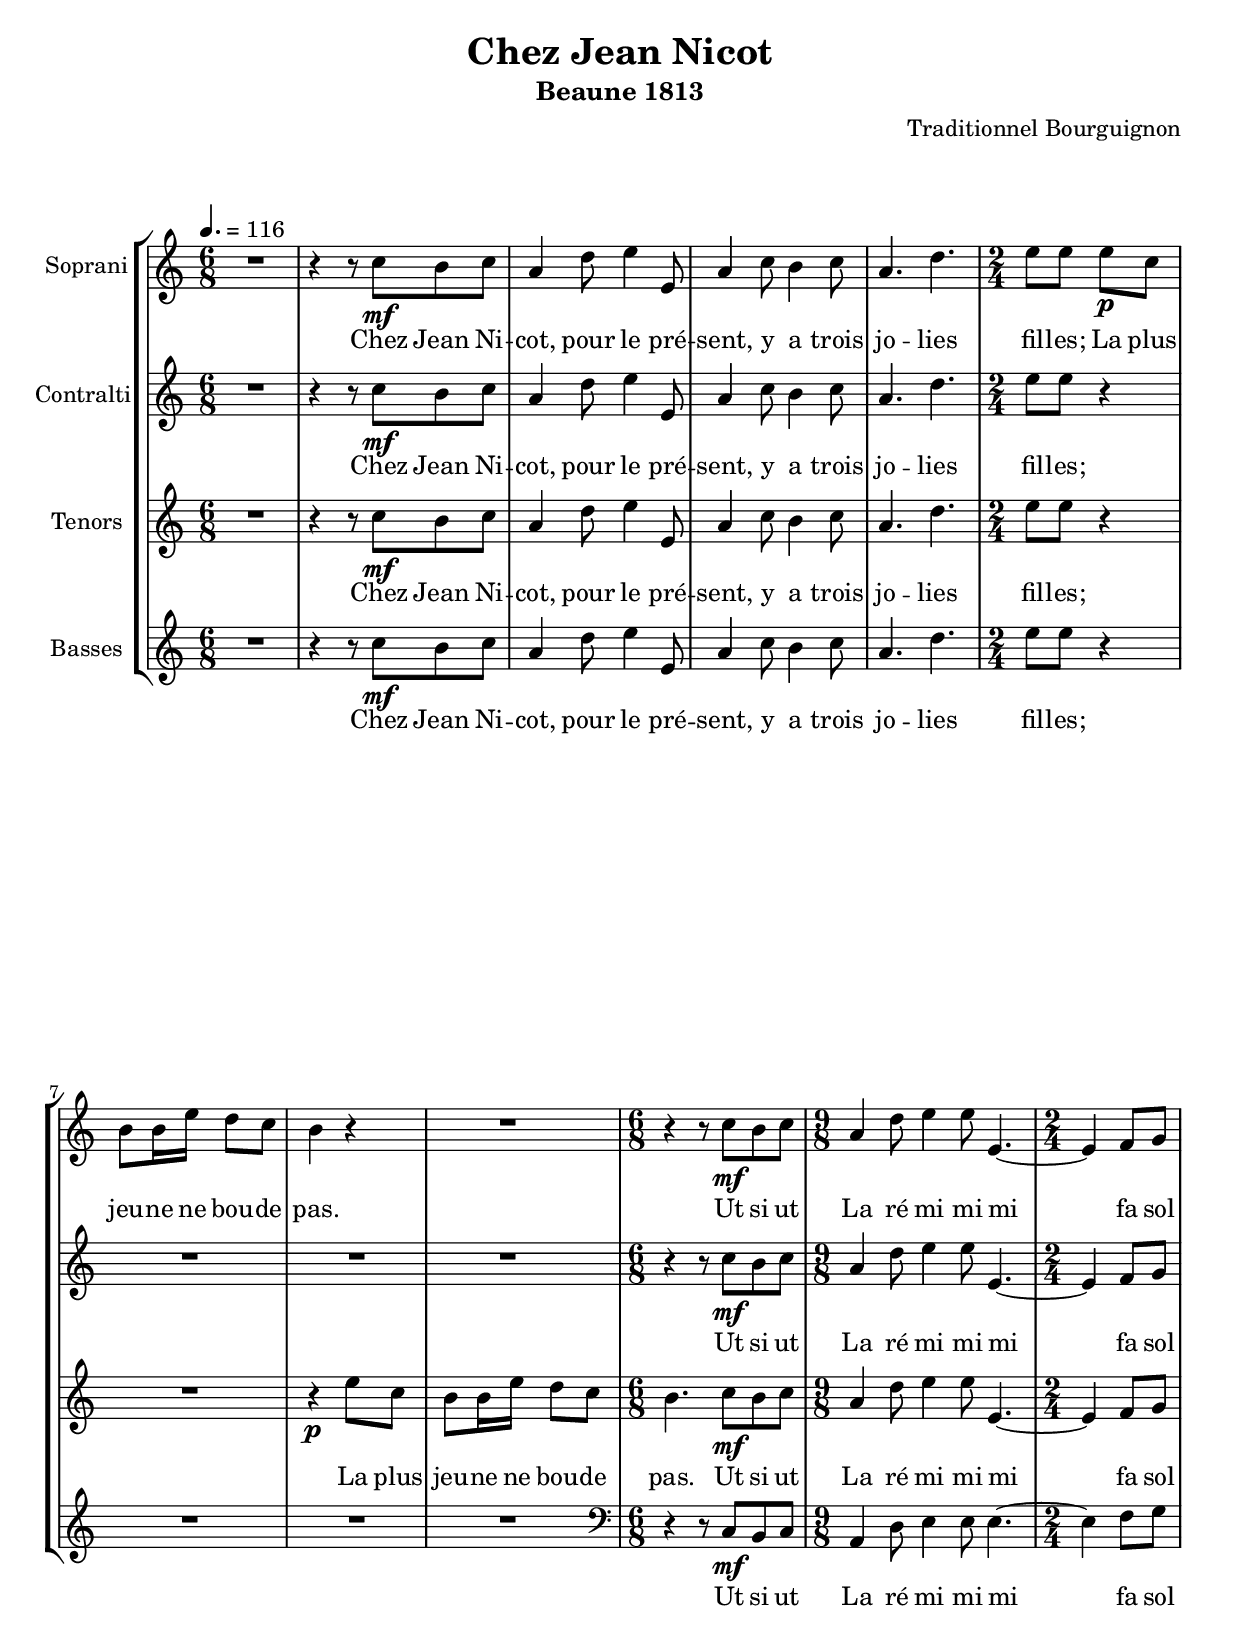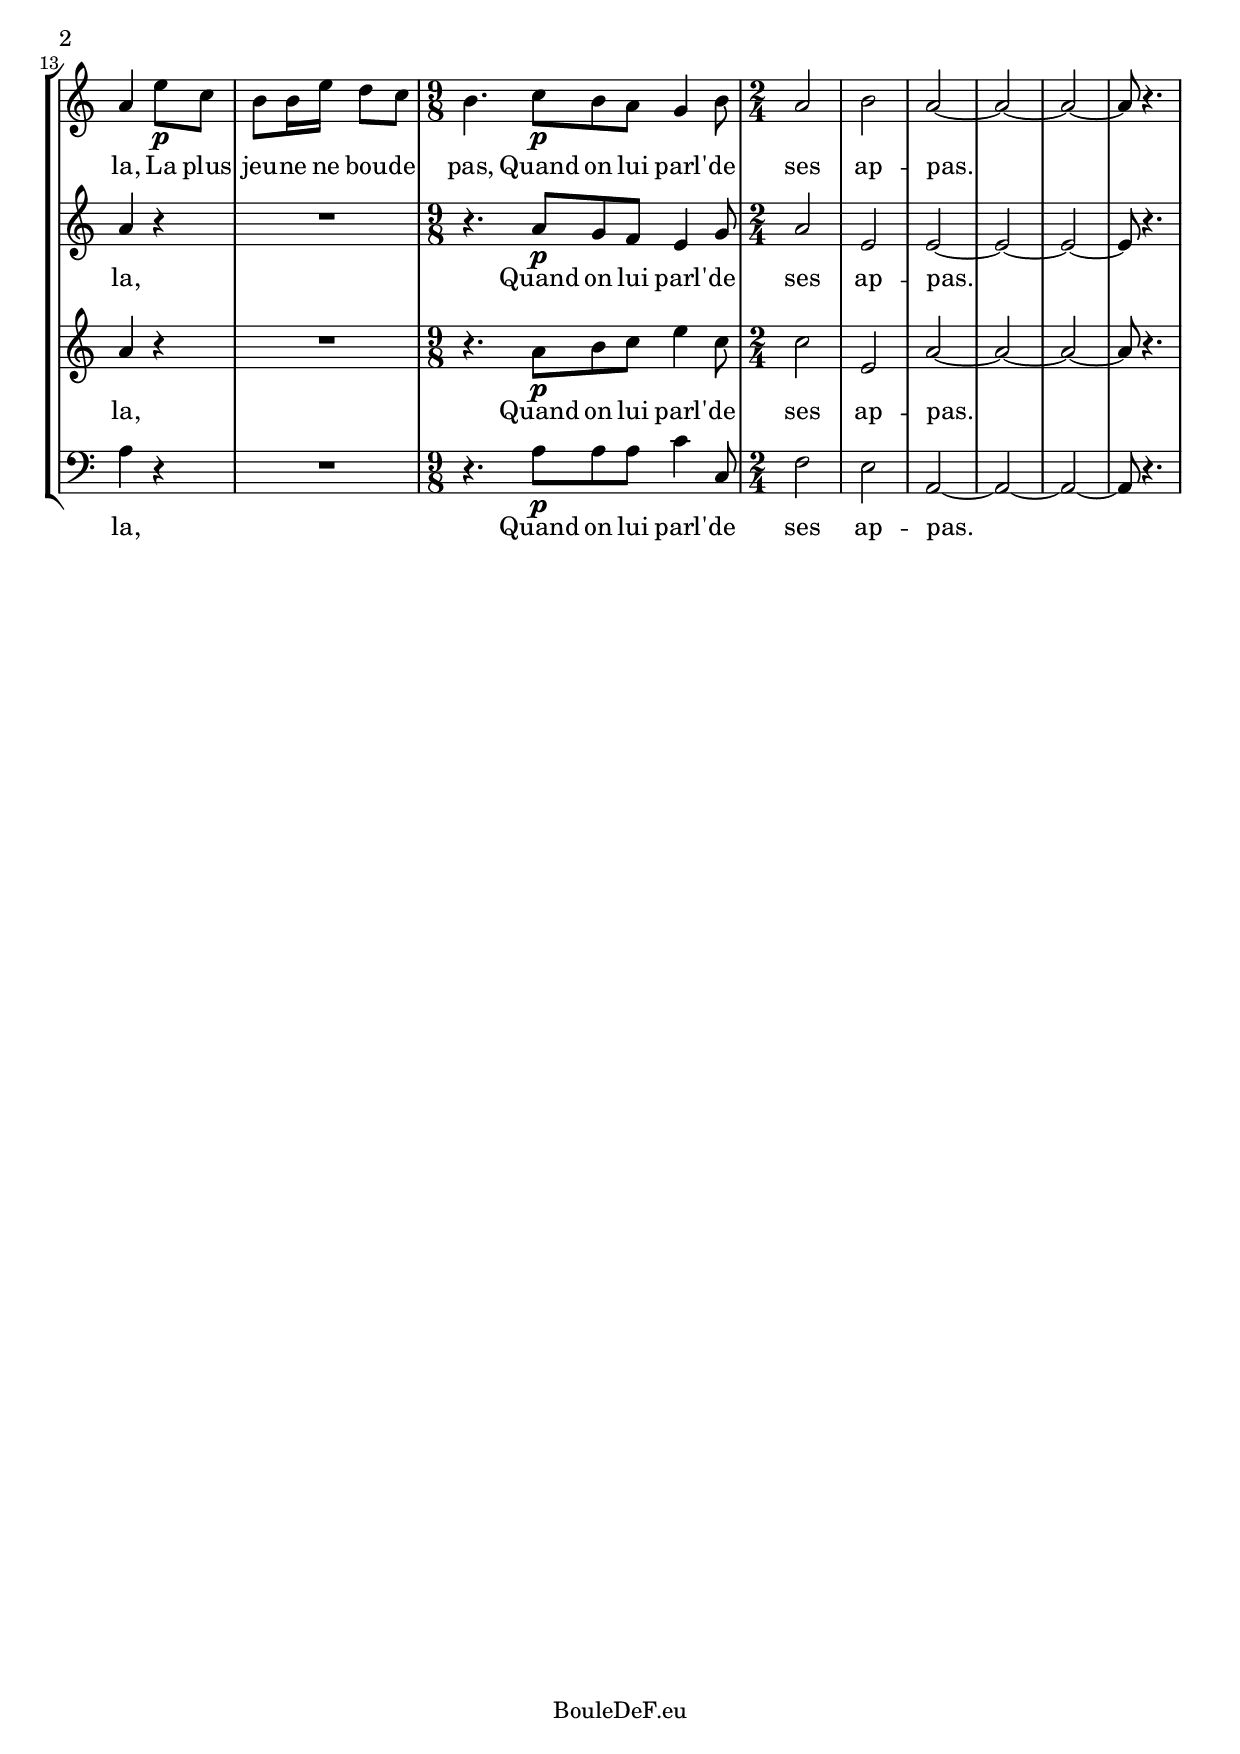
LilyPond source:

\version "2.16.0"
\include "italiano.ly"

\header {
	title = "Chez Jean Nicot"
	subtitle = "Beaune 1813"
	composer = "Traditionnel Bourguignon"
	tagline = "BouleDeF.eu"
}

global = {
	\key do \major
	\tempo 4. = 116
}

Soprani = \relative do'' {
	\global
	\clef treble
	\time 6/8
	
	| R1*6/8
	| r4 r8 do\mf si do
	| la4 re8 mi4 mi,8
	| la4 do8 si4 do8
	| la4. re
	\time 2/4
	| mi8 mi mi\p do
	| si si16 mi re8 do
	| si4 r
	| R1*2/4
	\time 6/8
	| r4 r8 do\mf si do
	\time 9/8
	| la4 re8 mi4 mi8 mi,4.~
	\time 2/4
	| mi4 fa8 sol
	| la4 mi'8\p do
	| si si16 mi re8 do
	\time 9/8
	| si4. do8\p si la sol4 si8
	\time 2/4
	| la2
	| si
	| la~
	| la~
	| la~
	| la8 r4.
}

SopraniLyrics = \lyricmode {
	Chez Jean Ni --
	cot, pour le pré --
	sent, y a trois
	jo -- lies
	fil -- les; La plus
	jeu -- ne ne bou -- de
	pas.
	Ut si ut
	La ré mi mi mi
	fa sol
	la, La plus
	jeu -- ne ne bou -- de
	pas, Quand on lui parl' -- de
	ses
	ap --
	pas.
}

Contralti = \relative do'' {
	\global
	\clef treble
	\time 6/8

	| R1*6/8
	| r4 r8 do\mf si do
	| la4 re8 mi4 mi,8
	| la4 do8 si4 do8
	| la4. re
	\time 2/4
	| mi8 mi r4
	| R1*2/4
	| R1*2/4
	| R1*2/4
	\time 6/8
	| r4 r8 do\mf si do
	\time 9/8
	| la4 re8 mi4 mi8 mi,4.~
	\time 2/4
	| mi4 fa8 sol
	| la4 r4
	| R1*2/4
	\time 9/8
	| r4. la8\p sol fa mi4 sol8
	\time 2/4
	| la2
	| mi
	| mi~
	| mi~
	| mi~
	| mi8 r4.
}

ContraltiLyrics = \lyricmode {
	Chez Jean Ni --
	cot, pour le pré --
	sent, y a trois
	jo -- lies
	fil -- les;
	Ut si ut
	La ré mi mi mi
	fa sol
	la,
	Quand on lui parl' -- de
	ses
	ap --
	pas.
}

Tenors = \relative do'' {
	\global
	\clef treble
	\time 6/8

	| R1*6/8
	| r4 r8 do\mf si do
	| la4 re8 mi4 mi,8
	| la4 do8 si4 do8
	| la4. re
	\time 2/4
	| mi8 mi r4
	| R1*2/4
	| r4\p mi8 do
	| si si16 mi re8 do
	\time 6/8
	| si4. do8\mf si do
	\time 9/8
	| la4 re8 mi4 mi8 mi,4.~
	\time 2/4
	| mi4 fa8 sol
	| la4 r4
	| R1*2/4
	\time 9/8
	| r4. la8\p si do mi4 do8
	\time 2/4
	| do2
	| mi,
	| la~
	| la~
	| la~
	| la8 r4.
}

TenorsLyrics = \lyricmode {
	Chez Jean Ni --
	cot, pour le pré --
	sent, y a trois
	jo -- lies
	fil -- les;
	La plus
	jeu -- ne ne bou -- de
	pas. Ut si ut
	La ré mi mi mi
	fa sol
	la,
	Quand on lui parl' -- de
	ses
	ap --
	pas.
}

Basses = \relative do'' {
	\global
	\clef treble
	\time 6/8

	| R1*6/8
	| r4 r8 do\mf si do
	| la4 re8 mi4 mi,8
	| la4 do8 si4 do8
	| la4. re
	\time 2/4
	| mi8 mi r4
	| R1*2/4
	| R1*2/4
	| R1*2/4
	\time 6/8
	\clef bass
	| r4 r8 do,,\mf si do
	\time 9/8
	| la4 re8 mi4 mi8 mi4.~
	\time 2/4
	| mi4 fa8 sol
	| la4 r4
	| R1*2/4
	\time 9/8
	| r4. la8\p la la do4 do,8
	\time 2/4
	| fa2
	| mi
	| la,~
	| la~
	| la~
	| la8 r4.
}

BassesLyrics = \lyricmode {
	Chez Jean Ni --
	cot, pour le pré --
	sent, y a trois
	jo -- lies
	fil -- les;
	Ut si ut
	La ré mi mi mi
	fa sol
	la,
	Quand on lui parl' -- de
	ses
	ap --
	pas.
}

\score {
  \new StaffGroup <<
	\new Staff \with { instrumentName = #"Soprani" } <<
		\new Voice = "soprani" \Soprani
		\new Lyrics \lyricsto soprani \SopraniLyrics
	>>
	\new Staff \with { instrumentName = #"Contralti" } <<
		\new Voice = "contralti" \Contralti
		\new Lyrics \lyricsto contralti \ContraltiLyrics
	>>
	\new Staff \with { instrumentName = #"Tenors" } <<
		\new Voice = "tenors" \Tenors
		\new Lyrics \lyricsto tenors \TenorsLyrics
	>>
	\new Staff \with { instrumentName = #"Basses" } <<
		\new Voice = "basses" \Basses
		\new Lyrics \lyricsto basses \BassesLyrics
	>>
  >>
  \layout {
    \context { \Staff \RemoveEmptyStaves }
  }
  \midi { }
}